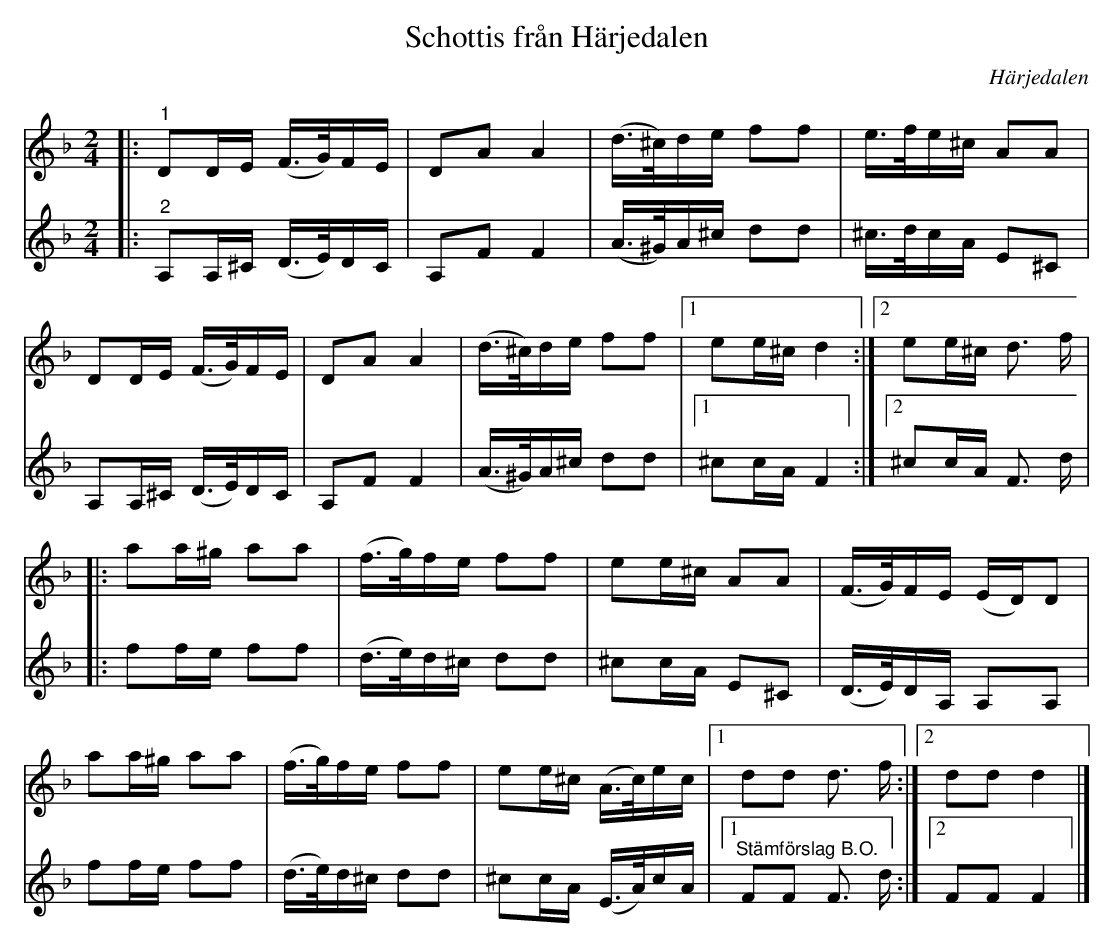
X:1
T:Schottis från Härjedalen
O:Härjedalen
L:1/16
M:2/4
K:Dm
V:1
|:"^1" D2DE (F>G)FE | D2A2 A4 | (d>^c)de f2f2 | e>fe^c A2A2 |
 D2DE (F>G)FE | D2A2 A4 | (d>^c)de f2f2 |1 e2e^c d4 :|2 e2e^c d3 f |
|: a2a^g a2a2 | (f>g)fe f2f2 | e2e^c A2A2 | (F>G)FE (ED)D2 |
a2a^g a2a2 | (f>g)fe f2f2 | e2e^c (A>c)ec |1 d2d2 d3 f :|2 d2d2 d4 |]
V:2
|:"^2" A,2A,^C (D>E)DC | A,2F2 F4 | (A>^G)A^c d2d2 | ^c>dcA E2^C2 |
A,2A,^C (D>E)DC | A,2F2 F4 | (A>^G)A^c d2d2 |1 ^c2cA F4 :|2 ^c2cA F3 d |
|: f2fe f2f2 | (d>e)d^c d2d2 | ^c2cA E2^C2 | (D>E)DA, A,2A,2 |
f2fe f2f2 | (d>e)d^c d2d2 | ^c2cA (E>A)cA |1 "^Stämförslag B.O."F2F2 F3 d :|2 F2F2 F4 |]
